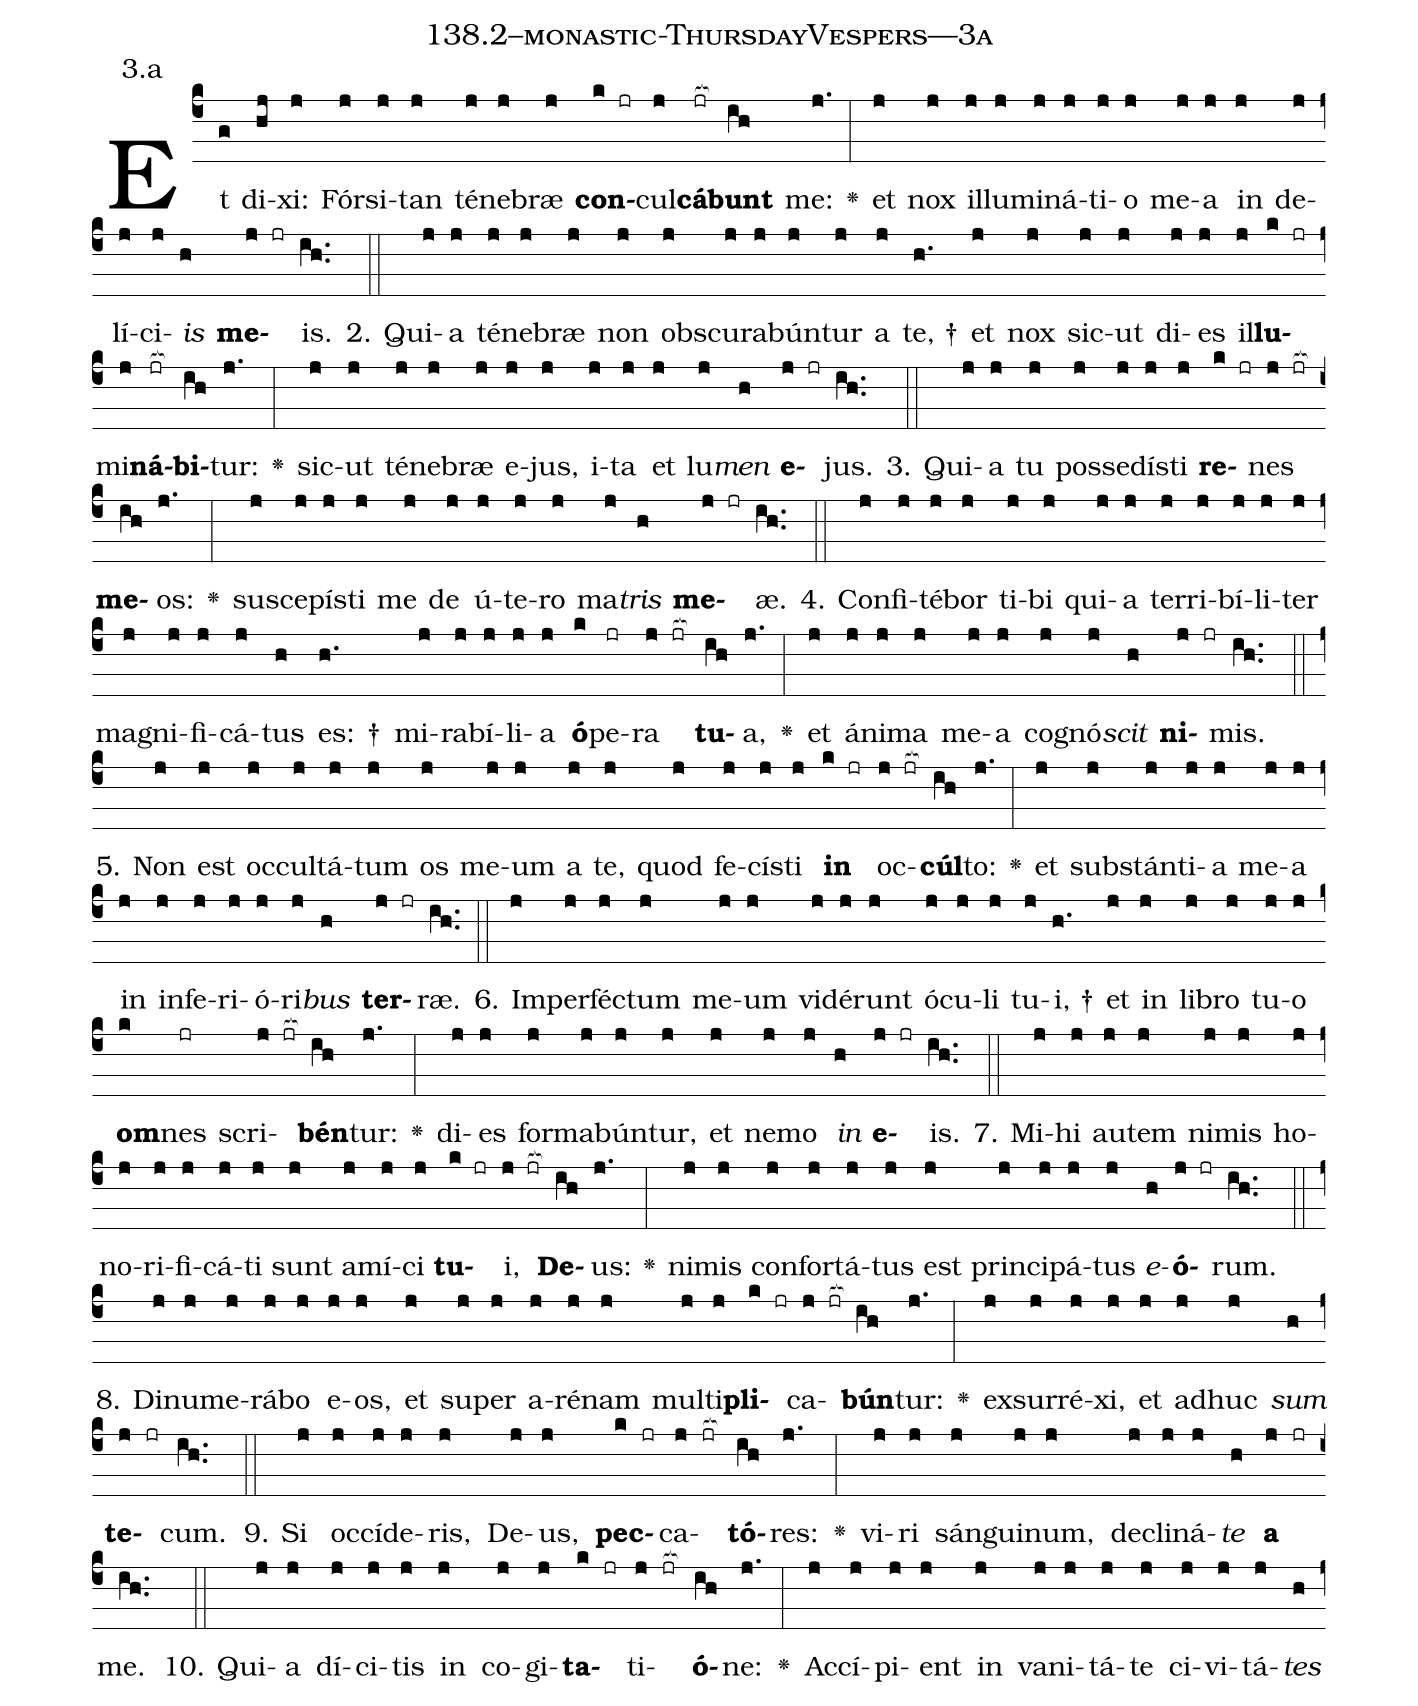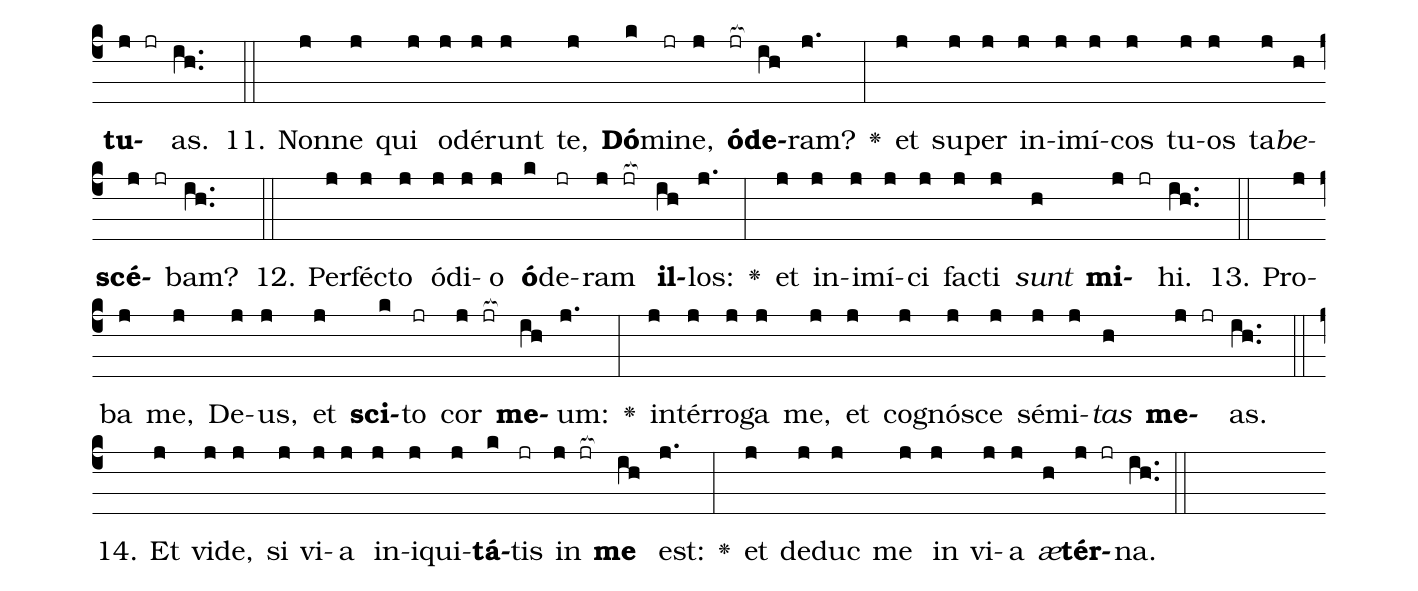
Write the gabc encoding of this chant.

name: 138.2--monastic-ThursdayVespers---3a;
annotation: 3.a;
%%
(c4)Et(g) di(hj)xi:(j) Fór(j)si(j)tan(j) té(j)ne(j)bræ(j) <b>con</b>(k jr)cul(j)<b>cá</b>(jr[ocb:1{])<b>bunt</b>(ih[ocb:0}]) me:(j.) <v>\greheightstar</v>(:) et(j) nox(j) il(j)lu(j)mi(j)ná(j)ti(j)o(j) me(j)a(j) in(j) de(j)lí(j)ci(j)<i>is</i>(h) <b>me</b>(j jr)is.(ih..) (::)
2. Qui(j)a(j) té(j)ne(j)bræ(j) non(j) obs(j)cu(j)ra(j)bún(j)tur(j) a(j) te, †(h.) et(j) nox(j) sic(j)ut(j) di(j)es(j) il(j)<b>lu</b>(k jr)mi(j)<b>ná</b>(jr[ocb:1{])<b>bi</b>(ih[ocb:0}])tur:(j.) <v>\greheightstar</v>(:) sic(j)ut(j) té(j)ne(j)bræ(j) e(j)jus,(j) i(j)ta(j) et(j) lu(j)<i>men</i>(h) <b>e</b>(j jr)jus.(ih..) (::)
3. Qui(j)a(j) tu(j) pos(j)se(j)dís(j)ti(j) <b>re</b>(k jr)nes(j jr[ocb:1{]) <b>me</b>(ih[ocb:0}])os:(j.) <v>\greheightstar</v>(:) su(j)sce(j)pís(j)ti(j) me(j) de(j) ú(j)te(j)ro(j) ma(j)<i>tris</i>(h) <b>me</b>(j jr)æ.(ih..) (::)
4. Con(j)fi(j)té(j)bor(j) ti(j)bi(j) qui(j)a(j) ter(j)ri(j)bí(j)li(j)ter(j) ma(j)gni(j)fi(j)cá(j)tus(h) es: †(h.) mi(j)ra(j)bí(j)li(j)a(j) <b>ó</b>(k)pe(jr)ra(j jr[ocb:1{]) <b>tu</b>(ih[ocb:0}])a,(j.) <v>\greheightstar</v>(:) et(j) á(j)ni(j)ma(j) me(j)a(j) co(j)gnó(j)<i>scit</i>(h) <b>ni</b>(j jr)mis.(ih..) (::)
5. Non(j) est(j) oc(j)cul(j)tá(j)tum(j) os(j) me(j)um(j) a(j) te,(j) quod(j) fe(j)cís(j)ti(j) <b>in</b>(k jr) oc(j jr[ocb:1{])<b>cúl</b>(ih[ocb:0}])to:(j.) <v>\greheightstar</v>(:) et(j) sub(j)stán(j)ti(j)a(j) me(j)a(j) in(j) in(j)fe(j)ri(j)ó(j)ri(j)<i>bus</i>(h) <b>ter</b>(j jr)ræ.(ih..) (::)
6. Im(j)per(j)féc(j)tum(j) me(j)um(j) vi(j)dé(j)runt(j) ó(j)cu(j)li(j) tu(j)i, †(h.) et(j) in(j) li(j)bro(j) tu(j)o(j) <b>om</b>(k)nes(jr) scri(j jr[ocb:1{])<b>bén</b>(ih[ocb:0}])tur:(j.) <v>\greheightstar</v>(:) di(j)es(j) for(j)ma(j)bún(j)tur,(j) et(j) ne(j)mo(j) <i>in</i>(h) <b>e</b>(j jr)is.(ih..) (::)
7. Mi(j)hi(j) au(j)tem(j) ni(j)mis(j) ho(j)no(j)ri(j)fi(j)cá(j)ti(j) sunt(j) a(j)mí(j)ci(j) <b>tu</b>(k jr)i,(j jr[ocb:1{]) <b>De</b>(ih[ocb:0}])us:(j.) <v>\greheightstar</v>(:) ni(j)mis(j) con(j)for(j)tá(j)tus(j) est(j) prin(j)ci(j)pá(j)tus(j) <i>e</i>(h)<b>ó</b>(j jr)rum.(ih..) (::)
8. Di(j)nu(j)me(j)rá(j)bo(j) e(j)os,(j) et(j) su(j)per(j) a(j)ré(j)nam(j) mul(j)ti(j)<b>pli</b>(k jr)ca(j jr[ocb:1{])<b>bún</b>(ih[ocb:0}])tur:(j.) <v>\greheightstar</v>(:) ex(j)sur(j)ré(j)xi,(j) et(j) ad(j)huc(j) <i>sum</i>(h) <b>te</b>(j jr)cum.(ih..) (::)
9. Si(j) oc(j)cí(j)de(j)ris,(j) De(j)us,(j) <b>pec</b>(k jr)ca(j jr[ocb:1{])<b>tó</b>(ih[ocb:0}])res:(j.) <v>\greheightstar</v>(:) vi(j)ri(j) sán(j)gui(j)num,(j) de(j)cli(j)ná(j)<i>te</i>(h) <b>a</b>(j jr) me.(ih..) (::)
10. Qui(j)a(j) dí(j)ci(j)tis(j) in(j) co(j)gi(j)<b>ta</b>(k jr)ti(j jr[ocb:1{])<b>ó</b>(ih[ocb:0}])ne:(j.) <v>\greheightstar</v>(:) Ac(j)cí(j)pi(j)ent(j) in(j) va(j)ni(j)tá(j)te(j) ci(j)vi(j)tá(j)<i>tes</i>(h) <b>tu</b>(j jr)as.(ih..) (::)
11. Non(j)ne(j) qui(j) o(j)dé(j)runt(j) te,(j) <b>Dó</b>(k)mi(jr)ne,(j) <b>ó</b>(jr[ocb:1{])<b>de</b>(ih[ocb:0}])ram?(j.) <v>\greheightstar</v>(:) et(j) su(j)per(j) in(j)i(j)mí(j)cos(j) tu(j)os(j) ta(j)<i>be</i>(h)<b>scé</b>(j jr)bam?(ih..) (::)
12. Per(j)féc(j)to(j) ó(j)di(j)o(j) <b>ó</b>(k)de(jr)ram(j jr[ocb:1{]) <b>il</b>(ih[ocb:0}])los:(j.) <v>\greheightstar</v>(:) et(j) in(j)i(j)mí(j)ci(j) fac(j)ti(j) <i>sunt</i>(h) <b>mi</b>(j jr)hi.(ih..) (::)
13. Pro(j)ba(j) me,(j) De(j)us,(j) et(j) <b>sci</b>(k)to(jr) cor(j jr[ocb:1{]) <b>me</b>(ih[ocb:0}])um:(j.) <v>\greheightstar</v>(:) in(j)tér(j)ro(j)ga(j) me,(j) et(j) co(j)gnó(j)sce(j) sé(j)mi(j)<i>tas</i>(h) <b>me</b>(j jr)as.(ih..) (::)
14. Et(j) vi(j)de,(j) si(j) vi(j)a(j) in(j)i(j)qui(j)<b>tá</b>(k)tis(jr) in(j jr[ocb:1{]) <b>me</b>(ih[ocb:0}]) est:(j.) <v>\greheightstar</v>(:) et(j) de(j)duc(j) me(j) in(j) vi(j)a(j) <i>æ</i>(h)<b>tér</b>(j jr)na.(ih..) (::)
